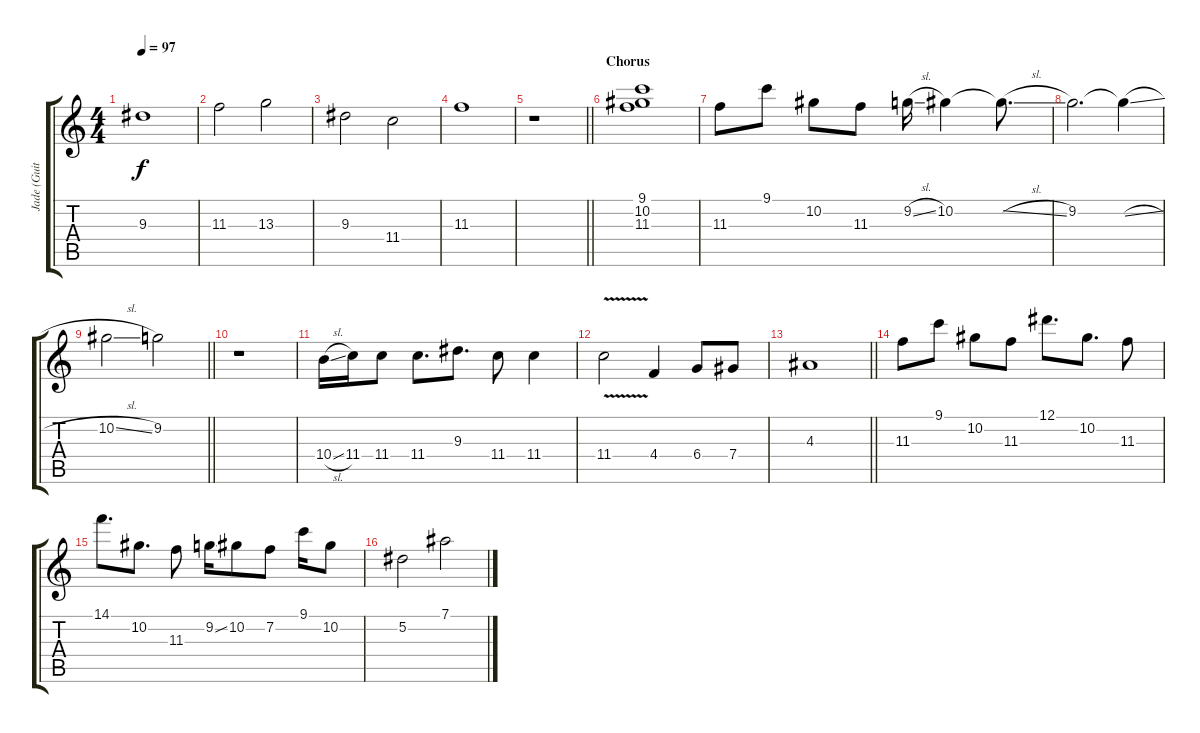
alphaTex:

\track ("Jade (Guitar)" "Jade (Guit") {instrument distortionguitar}
\staff {score tabs}
\tuning (Eb4 Bb3 Gb3 Db3 Ab2 Eb2) {hide}
\ts (4 4)
\tempo 97
\clef g2
\ks c
9.3.1{dy f} |
11.3.2 13.3.2 |
9.3.2 11.4.2 |
11.3.1 |
\barLineRight lightlight
r.1 |
\section ("" "Chorus")
(9.1 10.2 11.3).1 |
11.3.8{volume 13 instrument distortionguitar} 9.1.8 10.2.8 11.3.8 9.2{sl}.16 10.2.4 10.2{sl t}.8{d} |
9.2.2{d} 9.2{sl t}.4 |
\barLineRight lightlight
10.2{sl}.2 9.2.2 |
r.1 |
10.4{sl}.16 11.4.16 11.4.8 11.4.8{d} 9.3.8{d} 11.4.8 11.4.4 |
11.4{v}.2 4.4.4 6.4.8 7.4.8 |
\barLineRight lightlight
4.3.1 |
11.3.8 9.1.8 10.2.8 11.3.8 12.1.8{d} 10.2.8{d} 11.3.8 |
14.1.8{d} 10.2.8{d} 11.3.8 9.2{ss}.16 10.2.8 7.2.8 9.1.16 10.2.8 |
5.2.2{volume 9} 7.1.2
